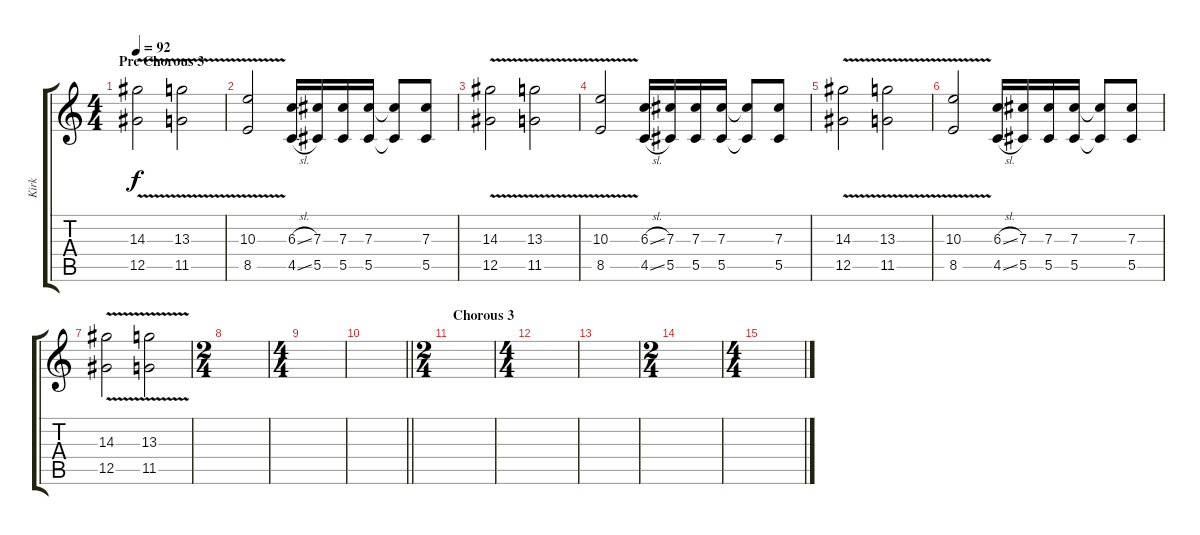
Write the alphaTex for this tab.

\track ("Kirk" "Kirk") {instrument distortionguitar}
\staff {score tabs}
\tuning (Eb4 Bb3 Gb3 Db3 Ab2 Eb2) {hide}
\ts (4 4)
\section ("" "Pre Chorous 3")
\tempo 92
\clef g2
\ks c
(14.3{v} 12.5{v}).2{dy f volume 5} (13.3{v} 11.5{v}).2 |
(10.3{v} 8.5{v}).2 (6.3{sl} 4.5{sl}).16 (7.3 5.5).16 (7.3 5.5).16 (7.3 5.5).16 (7.3{t} 5.5{t}).8 (7.3 5.5).8 |
(14.3{v} 12.5{v}).2 (13.3{v} 11.5{v}).2 |
(10.3{v} 8.5{v}).2 (6.3{sl} 4.5{sl}).16 (7.3 5.5).16 (7.3 5.5).16 (7.3 5.5).16 (7.3{t} 5.5{t}).8 (7.3 5.5).8 |
(14.3{v} 12.5{v}).2 (13.3{v} 11.5{v}).2 |
(10.3{v} 8.5{v}).2 (6.3{sl} 4.5{sl}).16 (7.3 5.5).16 (7.3 5.5).16 (7.3 5.5).16 (7.3{t} 5.5{t}).8 (7.3 5.5).8 |
(14.3{v} 12.5{v}).2 (13.3{v} 11.5{v}).2 |
\ts (2 4)
|
\ts (4 4)
|
\barLineRight lightlight
|
\ts (2 4)
\section ("" "Chorous 3")
|
\ts (4 4)
|
|
\ts (2 4)
|
\ts (4 4)
